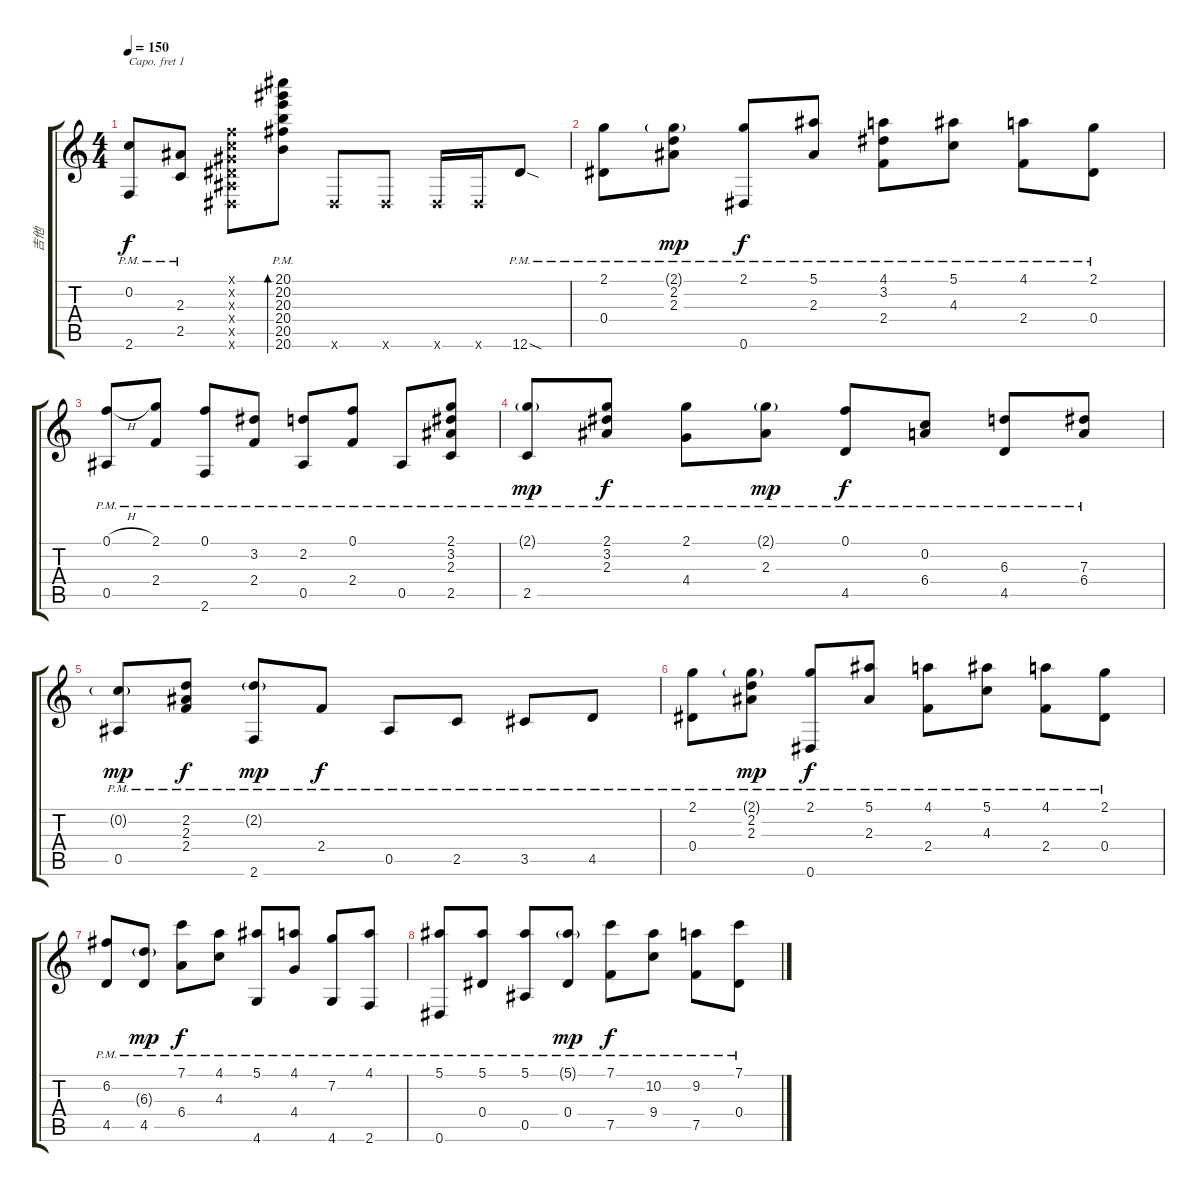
\track ("吉他" "吉他") {instrument acousticguitarsteel}
\staff {score tabs}
\capo 1
\tuning (E4 B3 G3 D3 A2 D2) {hide}
\ts (4 4)
\tempo 150
\clef g2
\ks c
(0.2{pm} 2.6).8{dy f} (2.3{pm} 2.5).8 (0.1{x} 0.2{x} 0.3{x} 0.4{x} 0.5{x} 0.6{x}).8 (20.1 20.2 20.3{pm} 20.4 20.5 20.6).8{bd 60} 0.6{x}.8 0.6{x}.8 0.6{x}.16 0.6{x}.16 12.6{sod pm}.8 |
(2.1{pm} 0.4).8 (2.1{g pm} 2.2 2.3).8{dy mp} (2.1{pm} 0.6).8{dy f} (5.1{pm} 2.3).8 (4.1{pm} 3.2 2.4).8 (5.1{pm} 4.3).8 (4.1{pm} 2.4).8 (2.1{pm} 0.4).8 |
(0.1{h pm} 0.5).8 (2.1{pm} 2.4).8 (0.1{pm} 2.6).8 (3.2{pm} 2.4).8 (2.2{pm} 0.5).8 (0.1{pm} 2.4).8 0.5{pm}.8 (2.1 3.2 2.3 2.5{pm}).8 |
(2.1{g} 2.5{pm}).8{dy mp} (2.1{pm} 3.2 2.3).8{dy f} (2.1{pm} 4.4).8 (2.1{g pm} 2.3).8{dy mp} (0.1{pm} 4.5).8{dy f} (0.2{pm} 6.4).8 (6.3{pm} 4.5).8 (7.3{pm} 6.4).8 |
(0.2{g pm} 0.5).8{dy mp} (2.2{pm} 2.3 2.4).8{dy f} (2.2{g pm} 2.6).8{dy mp} 2.4{pm}.8{dy f} 0.5{pm}.8 2.5{pm}.8 3.5{pm}.8 4.5{pm}.8 |
(2.1{pm} 0.4).8 (2.1{g pm} 2.2 2.3).8{dy mp} (2.1{pm} 0.6).8{dy f} (5.1{pm} 2.3).8 (4.1{pm} 2.4).8 (5.1{pm} 4.3).8 (4.1{pm} 2.4).8 (2.1{pm} 0.4).8 |
(6.2{pm} 4.5).8 (6.3{g pm} 4.5).8{dy mp} (7.1{pm} 6.4).8{dy f} (4.1{pm} 4.3).8 (5.1{pm} 4.6).8 (4.1{pm} 4.4).8 (7.2{pm} 4.6).8 (4.1{pm} 2.6).8 |
(5.1{pm} 0.6).8 (5.1{pm} 0.4).8 (5.1{pm} 0.5).8 (5.1{g pm} 0.4).8{dy mp} (7.1{pm} 7.5).8{dy f} (10.2{pm} 9.4).8 (9.2{pm} 7.5).8 (7.1{pm} 0.4).8
